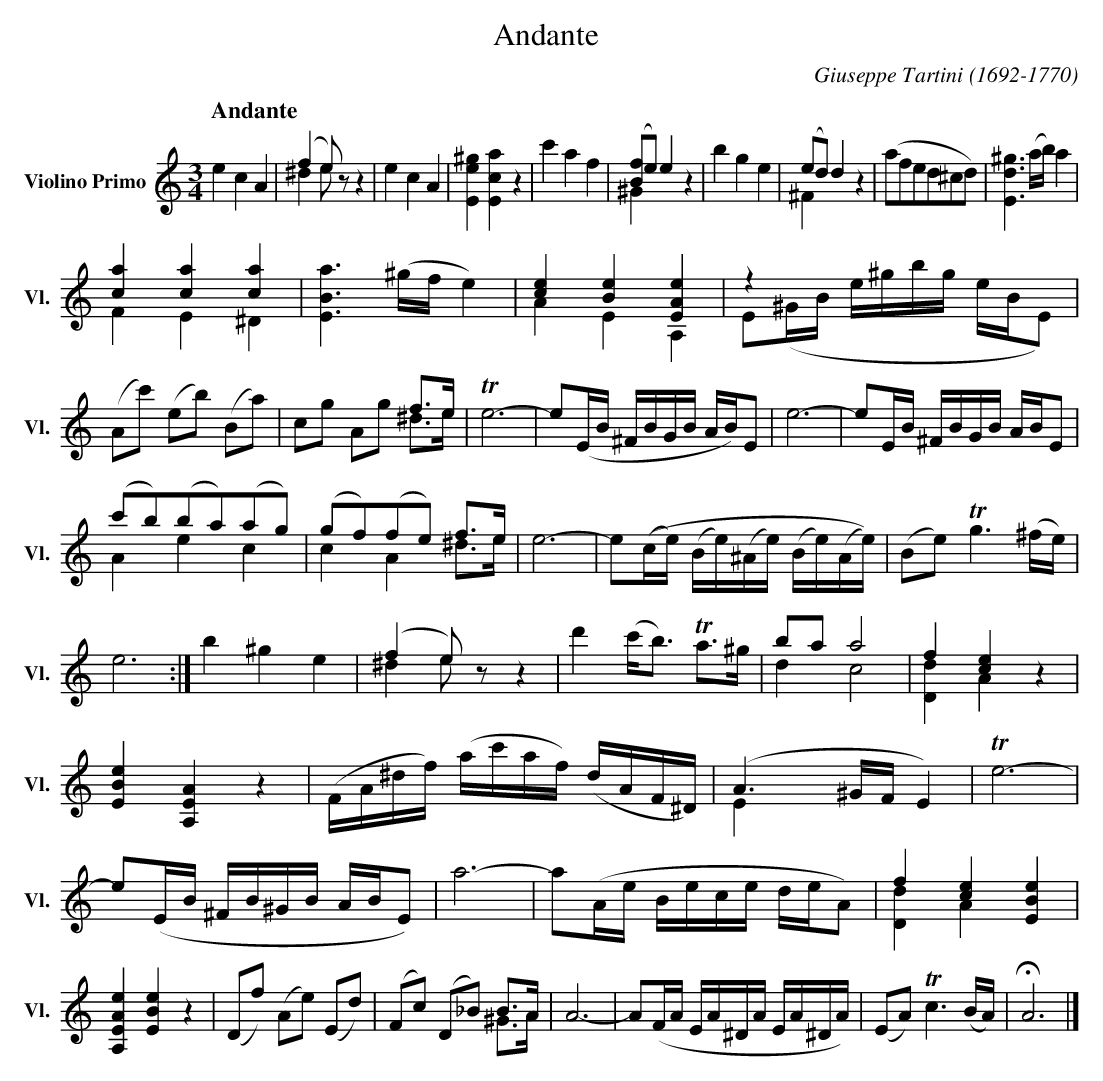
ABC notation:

X:1
T:Andante
C:Giuseppe Tartini (1692-1770)
M:3/4
L:1/4
K:C
V: 1 clef=treble name="Violino Primo" sname="Vl."
%%staves  1
   [Q:"Andante"] ecA | (f e/)z/ z & ^d e/x/ x | ecA | [Ee^g] [Eca] z | c'af | ([fB]/e/) e z & ^G x2 | bge | (e/d/) d z & ^F x2 | (a/f/e/d/^c/d/) | [Ed^g]3/2 (a//b//) a |
   [ac][ac][ac] & FE^D | [EBa]3/2 (^g//f// e) | [ec][eB][eAE] & AEA, | z x2 & E/(^G//B// e//^g//b//g// e//B//E/) | (A/c'/) (e/b/) (B/a/) | x2 f/>e/ & c/g/ A/g/ ^d/>e/  | !trill! e3- | e/(E//B// ^F//B//G//B// A//B//)E/ | e3- | e/E//B// ^F//B//G//B// A//B//E/ |
   (c'/b/)(b/a/)(a/g/) & Aec| (g/f/)(f/e/) f/>e/ & cA ^d/>e/| e3- | e/((c//e//) (B//e//)(^A//e//)  (B//e//)(A//e//)) | (B/e/) !trill! g3/2 (^f//e//) | e3 :|  b^ge | (f e/)z/ z & ^d e/x/ x | d' (c'/<b/) !trill! a/>^g/ | b/a/ a2 & dc2 | f [ce] z & [dD]A | \
   [EBe][A,EA]z | (F//A//^d//f//) (a//c'//a//f//) (d//A//F//^D//) | (A3/2^G//F// E) & E x2 |  !trill! e3- | e/(E//B// ^F//B//^G//B// A//B//E/) | a3- | a/(A//e// B//e//c//e// d//e//A/) | f [ce] [EBe] & [dD]A | [A,EeA] [EBe] z | \
   (D/f/) (A/e/) (E/d/) | (F/c/) (D/_B/) B/>A/ & x2 ^G/>A/ | A3- | A/(F//A// E//A//^D//A// E//A//^D//A//) | (E/A/) !trill! c3/2 (B//A//) | !fermata! A3 |]\
